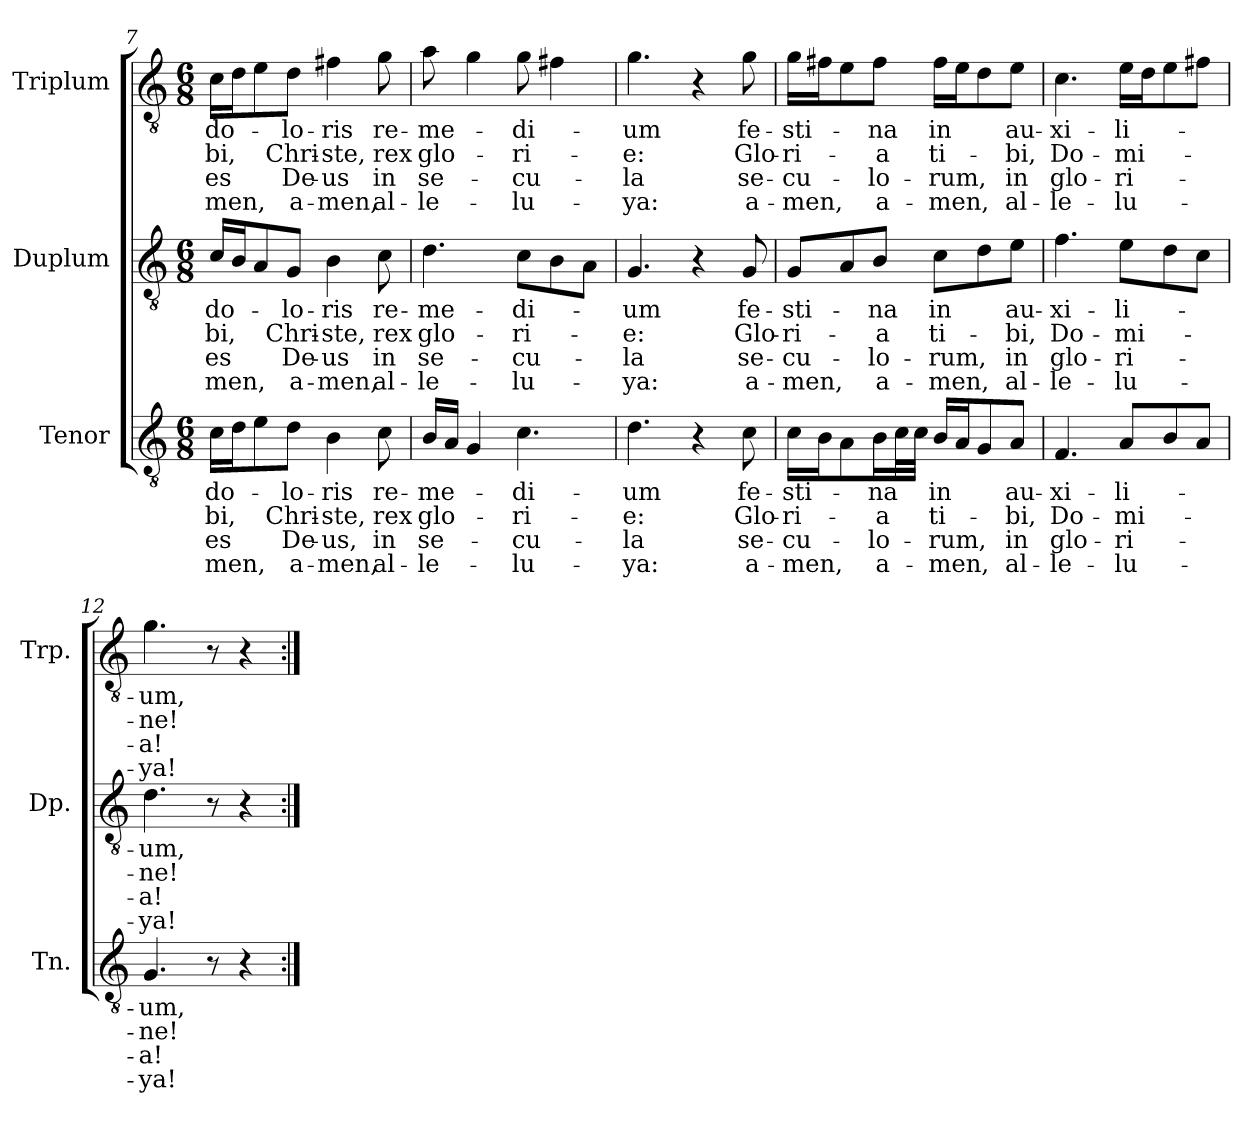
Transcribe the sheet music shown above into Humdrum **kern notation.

**kern	**text	**text	**text	**text	**kern	**text	**text	**text	**text	**kern	**text	**text	**text	**text
*part3	*part3	*part3	*part3	*part3	*part2	*part2	*part2	*part2	*part2	*part1	*part1	*part1	*part1	*part1
*staff3	*staff3	*staff3	*staff3	*staff3	*staff2	*staff2	*staff2	*staff2	*staff2	*staff1	*staff1	*staff1	*staff1	*staff1
*I"Tenor	*	*	*	*	*I"Duplum	*	*	*	*	*I"Triplum	*	*	*	*
*I'Tn.	*	*	*	*	*I'Dp.	*	*	*	*	*I'Trp.	*	*	*	*
*clefGv2	*	*	*	*	*clefGv2	*	*	*	*	*clefGv2	*	*	*	*
*k[]	*	*	*	*	*k[]	*	*	*	*	*k[]	*	*	*	*
*M6/8	*	*	*	*	*M6/8	*	*	*	*	*M6/8	*	*	*	*
=7	=7	=7	=7	=7	=7	=7	=7	=7	=7	=7	=7	=7	=7	=7
!	!LO:LY:b	!LO:LY:b	!LO:LY:b	!LO:LY:b	!	!LO:LY:b	!LO:LY:b	!LO:LY:b	!LO:LY:b	!	!LO:LY:b	!LO:LY:b	!LO:LY:b	!LO:LY:b
16c\LL	do-	-bi,	es	-men,	16c/LL	do-	-bi,	es	-men,	16c\LL	do-	-bi,	es	-men,
16d\J	.	.	.	.	16B/J	.	.	.	.	16d\J	.	.	.	.
8e\	.	.	.	.	8A/	.	.	.	.	8e\	.	.	.	.
!	!LO:LY:b	!LO:LY:b	!LO:LY:b	!LO:LY:b	!	!LO:LY:b	!LO:LY:b	!LO:LY:b	!LO:LY:b	!	!LO:LY:b	!LO:LY:b	!LO:LY:b	!LO:LY:b
8d\J	-lo-	Chri-	De-	a-	8G/J	-lo-	Chri-	De-	a-	8d\J	-lo-	Chri-	De-	a-
!	!LO:LY:b	!LO:LY:b	!LO:LY:b	!LO:LY:b	!	!LO:LY:b	!LO:LY:b	!LO:LY:b	!LO:LY:b	!	!LO:LY:b	!LO:LY:b	!LO:LY:b	!LO:LY:b
4B\	-ris	-ste,	-us,	-men,	4B\	-ris	-ste,	-us	-men,	4f#X\	-ris	-ste,	-us	-men,
!	!LO:LY:b	!LO:LY:b	!LO:LY:b	!LO:LY:b	!	!LO:LY:b	!LO:LY:b	!LO:LY:b	!LO:LY:b	!	!LO:LY:b	!LO:LY:b	!LO:LY:b	!LO:LY:b
8c\	re-	rex	in	al-	8c\	re-	rex	in	al-	8g\	re-	rex	in	al-
=8	=8	=8	=8	=8	=8	=8	=8	=8	=8	=8	=8	=8	=8	=8
!	!LO:LY:b	!LO:LY:b	!LO:LY:b	!LO:LY:b	!	!LO:LY:b	!LO:LY:b	!LO:LY:b	!LO:LY:b	!	!LO:LY:b	!LO:LY:b	!LO:LY:b	!LO:LY:b
16B/LL	-me-	glo-	se-	-le-	4.d\	-me-	glo-	se-	-le-	8a\	-me-	glo-	se-	-le-
16A/JJ	.	.	.	.	.	.	.	.	.	.	.	.	.	.
4G/	.	.	.	.	.	.	.	.	.	4g\	.	.	.	.
!	!LO:LY:b	!LO:LY:b	!LO:LY:b	!LO:LY:b	!	!LO:LY:b	!LO:LY:b	!LO:LY:b	!LO:LY:b	!	!LO:LY:b	!LO:LY:b	!LO:LY:b	!LO:LY:b
4.c\	-di-	-ri-	-cu-	-lu-	8c\L	-di-	-ri-	-cu-	-lu-	8g\	-di-	-ri-	-cu-	-lu-
.	.	.	.	.	8B\	.	.	.	.	4f#X\	.	.	.	.
.	.	.	.	.	8A\J	.	.	.	.	.	.	.	.	.
=9	=9	=9	=9	=9	=9	=9	=9	=9	=9	=9	=9	=9	=9	=9
!	!LO:LY:b	!LO:LY:b	!LO:LY:b	!LO:LY:b	!	!LO:LY:b	!LO:LY:b	!LO:LY:b	!LO:LY:b	!	!LO:LY:b	!LO:LY:b	!LO:LY:b	!LO:LY:b
4.d\	-um	-e:	-la	-ya:	4.G/	-um	-e:	-la	-ya:	4.g\	-um	-e:	-la	-ya:
4r	.	.	.	.	4r	.	.	.	.	4r	.	.	.	.
!	!LO:LY:b	!LO:LY:b	!LO:LY:b	!LO:LY:b	!	!LO:LY:b	!LO:LY:b	!LO:LY:b	!LO:LY:b	!	!LO:LY:b	!LO:LY:b	!LO:LY:b	!LO:LY:b
8c\	fe-	Glo-	se-	a-	8G/	fe-	Glo-	se-	a-	8g\	fe-	Glo-	se-	a-
=10	=10	=10	=10	=10	=10	=10	=10	=10	=10	=10	=10	=10	=10	=10
!	!LO:LY:b	!LO:LY:b	!LO:LY:b	!LO:LY:b	!	!LO:LY:b	!LO:LY:b	!LO:LY:b	!LO:LY:b	!	!LO:LY:b	!LO:LY:b	!LO:LY:b	!LO:LY:b
16c\LL	-sti-	-ri-	-cu-	-men,	8G/L	-sti-	-ri-	-cu-	-men,	16g\LL	-sti-	-ri-	-cu-	-men,
16B\J	.	.	.	.	.	.	.	.	.	16f#X\J	.	.	.	.
8A\	.	.	.	.	8A/	.	.	.	.	8e\	.	.	.	.
!	!LO:LY:b	!LO:LY:b	!LO:LY:b	!LO:LY:b	!	!LO:LY:b	!LO:LY:b	!LO:LY:b	!LO:LY:b	!	!LO:LY:b	!LO:LY:b	!LO:LY:b	!LO:LY:b
16B\L	-na	-a	-lo-	a-	8B/J	-na	-a	-lo-	a-	8f#\J	-na	-a	-lo-	a-
*tremolo	*	*	*	*	*	*	*	*	*	*	*	*	*	*
32c\	.	.	.	.	.	.	.	.	.	.	.	.	.	.
32c\JJJ	.	.	.	.	.	.	.	.	.	.	.	.	.	.
*Xtremolo	*	*	*	*	*	*	*	*	*	*	*	*	*	*
!	!LO:LY:b	!LO:LY:b	!LO:LY:b	!LO:LY:b	!	!LO:LY:b	!LO:LY:b	!LO:LY:b	!LO:LY:b	!	!LO:LY:b	!LO:LY:b	!LO:LY:b	!LO:LY:b
16B/LL	in	ti-	-rum,	-men,	8c\L	in	ti-	-rum,	-men,	16f#\LL	in	ti-	-rum,	-men,
16A/J	.	.	.	.	.	.	.	.	.	16e\J	.	.	.	.
8G/	.	.	.	.	8d\	.	.	.	.	8d\	.	.	.	.
!	!LO:LY:b	!LO:LY:b	!LO:LY:b	!LO:LY:b	!	!LO:LY:b	!LO:LY:b	!LO:LY:b	!LO:LY:b	!	!LO:LY:b	!LO:LY:b	!LO:LY:b	!LO:LY:b
8A/J	au-	-bi,	in	al-	8e\J	au-	-bi,	in	al-	8e\J	au-	-bi,	in	al-
=11	=11	=11	=11	=11	=11	=11	=11	=11	=11	=11	=11	=11	=11	=11
!	!LO:LY:b	!LO:LY:b	!LO:LY:b	!LO:LY:b	!	!LO:LY:b	!LO:LY:b	!LO:LY:b	!LO:LY:b	!	!LO:LY:b	!LO:LY:b	!LO:LY:b	!LO:LY:b
4.F/	-xi-	Do-	glo-	-le-	4.f\	-xi-	Do-	glo-	-le-	4.c\	-xi-	Do-	glo-	-le-
!	!LO:LY:b	!LO:LY:b	!LO:LY:b	!LO:LY:b	!	!LO:LY:b	!LO:LY:b	!LO:LY:b	!LO:LY:b	!	!LO:LY:b	!LO:LY:b	!LO:LY:b	!LO:LY:b
8A/L	-li-	-mi-	-ri-	-lu-	8e\L	-li-	-mi-	-ri-	-lu-	16e\LL	-li-	-mi-	-ri-	-lu-
.	.	.	.	.	.	.	.	.	.	16d\J	.	.	.	.
8B/	.	.	.	.	8d\	.	.	.	.	8e\	.	.	.	.
8A/J	.	.	.	.	8c\J	.	.	.	.	8f#X\J	.	.	.	.
!!LO:PB:g=z
=12	=12	=12	=12	=12	=12	=12	=12	=12	=12	=12	=12	=12	=12	=12
!	!LO:LY:b	!LO:LY:b	!LO:LY:b	!LO:LY:b	!	!LO:LY:b	!LO:LY:b	!LO:LY:b	!LO:LY:b	!	!LO:LY:b	!LO:LY:b	!LO:LY:b	!LO:LY:b
4.G/	-um,	-ne!	-a!	-ya!	4.d\	-um,	-ne!	-a!	-ya!	4.g\	-um,	-ne!	-a!	-ya!
8r	.	.	.	.	8r	.	.	.	.	8r	.	.	.	.
4r	.	.	.	.	4r	.	.	.	.	4r	.	.	.	.
=:|!	=:|!	=:|!	=:|!	=:|!	=:|!	=:|!	=:|!	=:|!	=:|!	=:|!	=:|!	=:|!	=:|!	=:|!
*-	*-	*-	*-	*-	*-	*-	*-	*-	*-	*-	*-	*-	*-	*-
